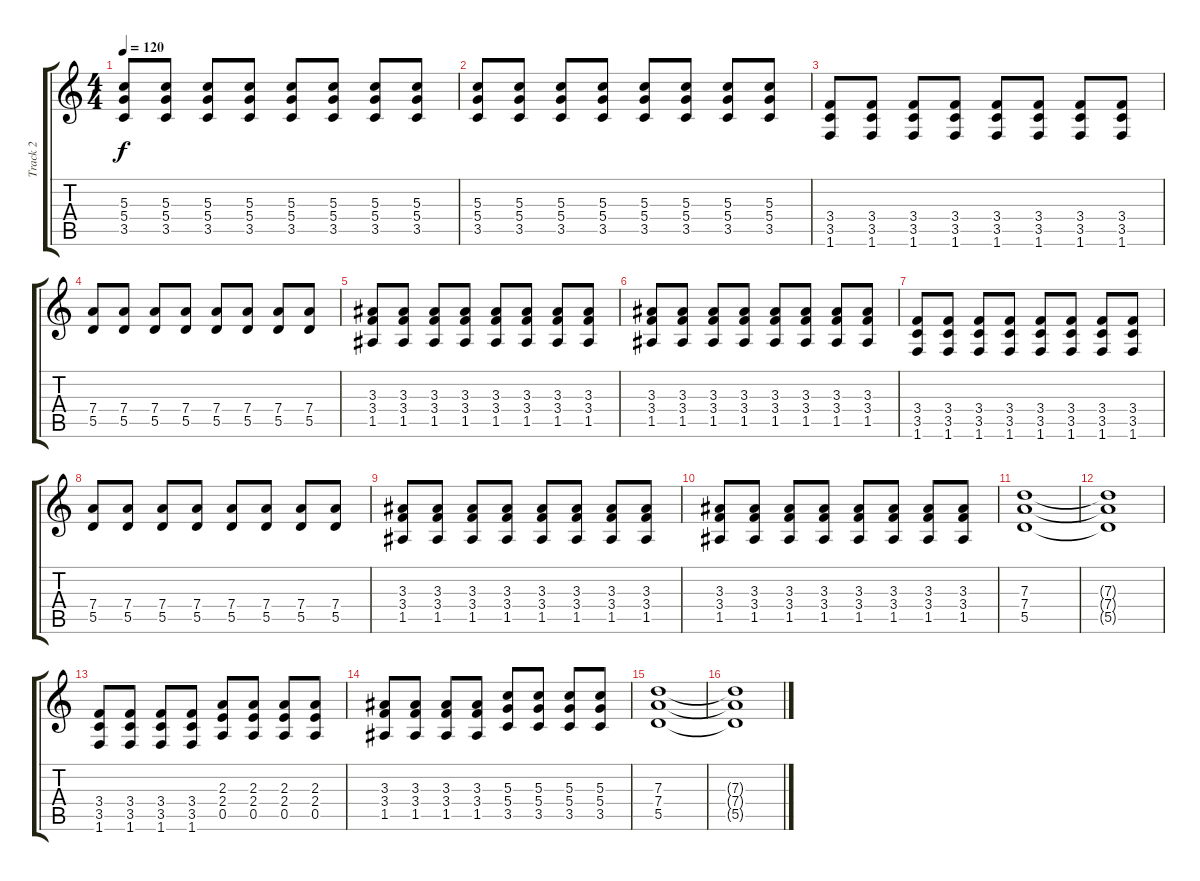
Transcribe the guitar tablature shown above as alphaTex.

\track ("Track 2" "Track 2") {instrument distortionguitar}
\staff {score tabs}
\tuning (E4 B3 G3 D3 A2 E2) {hide}
\ts (4 4)
\tempo 120
\clef g2
\ks c
(5.3 5.4 3.5).8{dy f} (5.3 5.4 3.5).8 (5.3 5.4 3.5).8 (5.3 5.4 3.5).8 (5.3 5.4 3.5).8 (5.3 5.4 3.5).8 (5.3 5.4 3.5).8 (5.3 5.4 3.5).8 |
(5.3 5.4 3.5).8 (5.3 5.4 3.5).8 (5.3 5.4 3.5).8 (5.3 5.4 3.5).8 (5.3 5.4 3.5).8 (5.3 5.4 3.5).8 (5.3 5.4 3.5).8 (5.3 5.4 3.5).8 |
(3.4 3.5 1.6).8 (3.4 3.5 1.6).8 (3.4 3.5 1.6).8 (3.4 3.5 1.6).8 (3.4 3.5 1.6).8 (3.4 3.5 1.6).8 (3.4 3.5 1.6).8 (3.4 3.5 1.6).8 |
(7.4 5.5).8 (7.4 5.5).8 (7.4 5.5).8 (7.4 5.5).8 (7.4 5.5).8 (7.4 5.5).8 (7.4 5.5).8 (7.4 5.5).8 |
(3.3 3.4 1.5).8 (3.3 3.4 1.5).8 (3.3 3.4 1.5).8 (3.3 3.4 1.5).8 (3.3 3.4 1.5).8 (3.3 3.4 1.5).8 (3.3 3.4 1.5).8 (3.3 3.4 1.5).8 |
(3.3 3.4 1.5).8 (3.3 3.4 1.5).8 (3.3 3.4 1.5).8 (3.3 3.4 1.5).8 (3.3 3.4 1.5).8 (3.3 3.4 1.5).8 (3.3 3.4 1.5).8 (3.3 3.4 1.5).8 |
(3.4 3.5 1.6).8 (3.4 3.5 1.6).8 (3.4 3.5 1.6).8 (3.4 3.5 1.6).8 (3.4 3.5 1.6).8 (3.4 3.5 1.6).8 (3.4 3.5 1.6).8 (3.4 3.5 1.6).8 |
(7.4 5.5).8 (7.4 5.5).8 (7.4 5.5).8 (7.4 5.5).8 (7.4 5.5).8 (7.4 5.5).8 (7.4 5.5).8 (7.4 5.5).8 |
(3.3 3.4 1.5).8 (3.3 3.4 1.5).8 (3.3 3.4 1.5).8 (3.3 3.4 1.5).8 (3.3 3.4 1.5).8 (3.3 3.4 1.5).8 (3.3 3.4 1.5).8 (3.3 3.4 1.5).8 |
(3.3 3.4 1.5).8 (3.3 3.4 1.5).8 (3.3 3.4 1.5).8 (3.3 3.4 1.5).8 (3.3 3.4 1.5).8 (3.3 3.4 1.5).8 (3.3 3.4 1.5).8 (3.3 3.4 1.5).8 |
(7.3 7.4 5.5).1 |
(7.3{t} 7.4{t} 5.5{t}).1 |
(3.4 3.5 1.6).8 (3.4 3.5 1.6).8 (3.4 3.5 1.6).8 (3.4 3.5 1.6).8 (2.3 2.4 0.5).8 (2.3 2.4 0.5).8 (2.3 2.4 0.5).8 (2.3 2.4 0.5).8 |
(3.3 3.4 1.5).8 (3.3 3.4 1.5).8 (3.3 3.4 1.5).8 (3.3 3.4 1.5).8 (5.3 5.4 3.5).8 (5.3 5.4 3.5).8 (5.3 5.4 3.5).8 (5.3 5.4 3.5).8 |
(7.3 7.4 5.5).1 |
(7.3{t} 7.4{t} 5.5{t}).1
